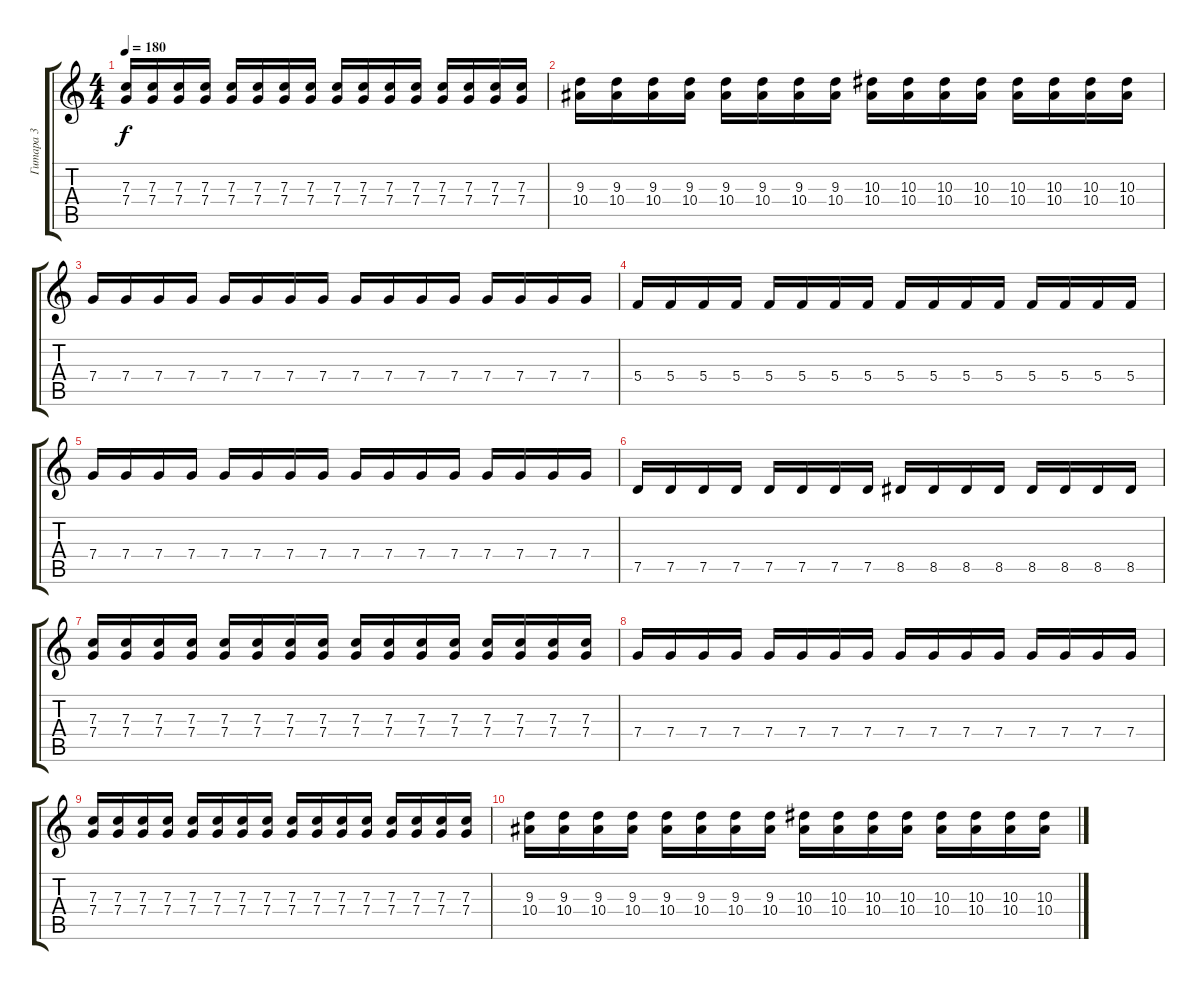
\track ("Гитара 3" "Гитара 3") {instrument distortionguitar}
\staff {score tabs}
\tuning (D4 A3 F3 C3 G2 D2) {hide}
\ts (4 4)
\tempo 180
\clef g2
\ks c
(7.3 7.4).16{dy f} (7.3 7.4).16 (7.3 7.4).16 (7.3 7.4).16 (7.3 7.4).16 (7.3 7.4).16 (7.3 7.4).16 (7.3 7.4).16 (7.3 7.4).16 (7.3 7.4).16 (7.3 7.4).16 (7.3 7.4).16 (7.3 7.4).16 (7.3 7.4).16 (7.3 7.4).16 (7.3 7.4).16 |
(9.3 10.4).16 (9.3 10.4).16 (9.3 10.4).16 (9.3 10.4).16 (9.3 10.4).16 (9.3 10.4).16 (9.3 10.4).16 (9.3 10.4).16 (10.3 10.4).16 (10.3 10.4).16 (10.3 10.4).16 (10.3 10.4).16 (10.3 10.4).16 (10.3 10.4).16 (10.3 10.4).16 (10.3 10.4).16 |
7.4.16 7.4.16 7.4.16 7.4.16 7.4.16 7.4.16 7.4.16 7.4.16 7.4.16 7.4.16 7.4.16 7.4.16 7.4.16 7.4.16 7.4.16 7.4.16 |
5.4.16 5.4.16 5.4.16 5.4.16 5.4.16 5.4.16 5.4.16 5.4.16 5.4.16 5.4.16 5.4.16 5.4.16 5.4.16 5.4.16 5.4.16 5.4.16 |
7.4.16 7.4.16 7.4.16 7.4.16 7.4.16 7.4.16 7.4.16 7.4.16 7.4.16 7.4.16 7.4.16 7.4.16 7.4.16 7.4.16 7.4.16 7.4.16 |
7.5.16 7.5.16 7.5.16 7.5.16 7.5.16 7.5.16 7.5.16 7.5.16 8.5.16 8.5.16 8.5.16 8.5.16 8.5.16 8.5.16 8.5.16 8.5.16 |
(7.3 7.4).16 (7.3 7.4).16 (7.3 7.4).16 (7.3 7.4).16 (7.3 7.4).16 (7.3 7.4).16 (7.3 7.4).16 (7.3 7.4).16 (7.3 7.4).16 (7.3 7.4).16 (7.3 7.4).16 (7.3 7.4).16 (7.3 7.4).16 (7.3 7.4).16 (7.3 7.4).16 (7.3 7.4).16 |
7.4.16 7.4.16 7.4.16 7.4.16 7.4.16 7.4.16 7.4.16 7.4.16 7.4.16 7.4.16 7.4.16 7.4.16 7.4.16 7.4.16 7.4.16 7.4.16 |
(7.3 7.4).16 (7.3 7.4).16 (7.3 7.4).16 (7.3 7.4).16 (7.3 7.4).16 (7.3 7.4).16 (7.3 7.4).16 (7.3 7.4).16 (7.3 7.4).16 (7.3 7.4).16 (7.3 7.4).16 (7.3 7.4).16 (7.3 7.4).16 (7.3 7.4).16 (7.3 7.4).16 (7.3 7.4).16 |
(9.3 10.4).16 (9.3 10.4).16 (9.3 10.4).16 (9.3 10.4).16 (9.3 10.4).16 (9.3 10.4).16 (9.3 10.4).16 (9.3 10.4).16 (10.3 10.4).16 (10.3 10.4).16 (10.3 10.4).16 (10.3 10.4).16 (10.3 10.4).16 (10.3 10.4).16 (10.3 10.4).16 (10.3 10.4).16
